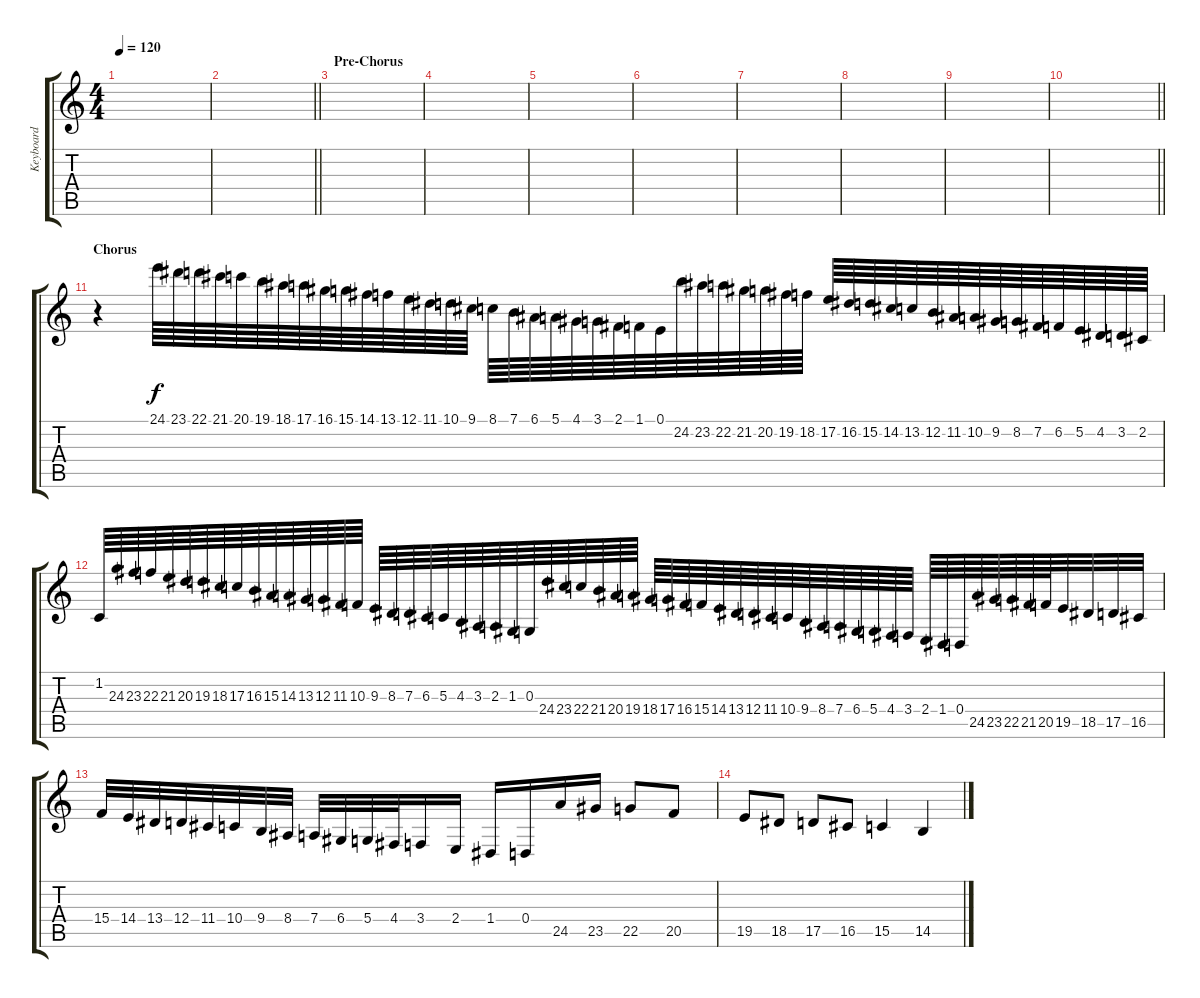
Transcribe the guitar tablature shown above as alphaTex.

\track ("Keyboard" "Keyboard") {instrument guitarfretnoise}
\staff {score tabs}
\tuning (E4 B3 G3 D3 A2 E2) {hide}
\ts (4 4)
\tempo 120
\clef g2
\ks c
|
\barLineRight lightlight
|
\section ("" "Pre-Chorus")
|
|
|
|
|
|
|
\barLineRight lightlight
|
\section ("" "Chorus")
r.4 24.1.64 23.1.64 22.1.64 21.1.64 20.1.64 19.1.64 18.1.64 17.1.64 16.1.64 15.1.64 14.1.64 13.1.64 12.1.64 11.1.64 10.1.64 9.1.64 8.1.64 7.1.64 6.1.64 5.1.64 4.1.64 3.1.64 2.1.64 1.1.64 0.1.64 24.2.64 23.2.64 22.2.64 21.2.64 20.2.64 19.2.64 18.2.64 17.2.64 16.2.64 15.2.64 14.2.64 13.2.64 12.2.64 11.2.64 10.2.64 9.2.64 8.2.64 7.2.64 6.2.64 5.2.64 4.2.64 3.2.64 2.2.64 |
1.2.64 24.3.64 23.3.64 22.3.64 21.3.64 20.3.64 19.3.64 18.3.64 17.3.64 16.3.64 15.3.64 14.3.64 13.3.64 12.3.64 11.3.64 10.3.64 9.3.64 8.3.64 7.3.64 6.3.64 5.3.64 4.3.64 3.3.64 2.3.64 1.3.64 0.3.64 24.4.64 23.4.64 22.4.64 21.4.64 20.4.64 19.4.64 18.4.64 17.4.64 16.4.64 15.4.64 14.4.64 13.4.64 12.4.64 11.4.64 10.4.64 9.4.64 8.4.64 7.4.64 6.4.64 5.4.64 4.4.64 3.4.64 2.4.64 1.4.64 0.4.64 24.5.64 23.5.64 22.5.64 21.5.64 20.5.64 19.5.32 18.5.32 17.5.32 16.5.32 |
15.4.32 14.4.32 13.4.32 12.4.32 11.4.32 10.4.32 9.4.32 8.4.32 7.4.32 6.4.32 5.4.32 4.4.32 3.4.16 2.4.16 1.4.16 0.4.16 24.5.16 23.5.16 22.5.8 20.5.8 |
19.5.8 18.5.8 17.5.8 16.5.8 15.5.4 14.5.4
